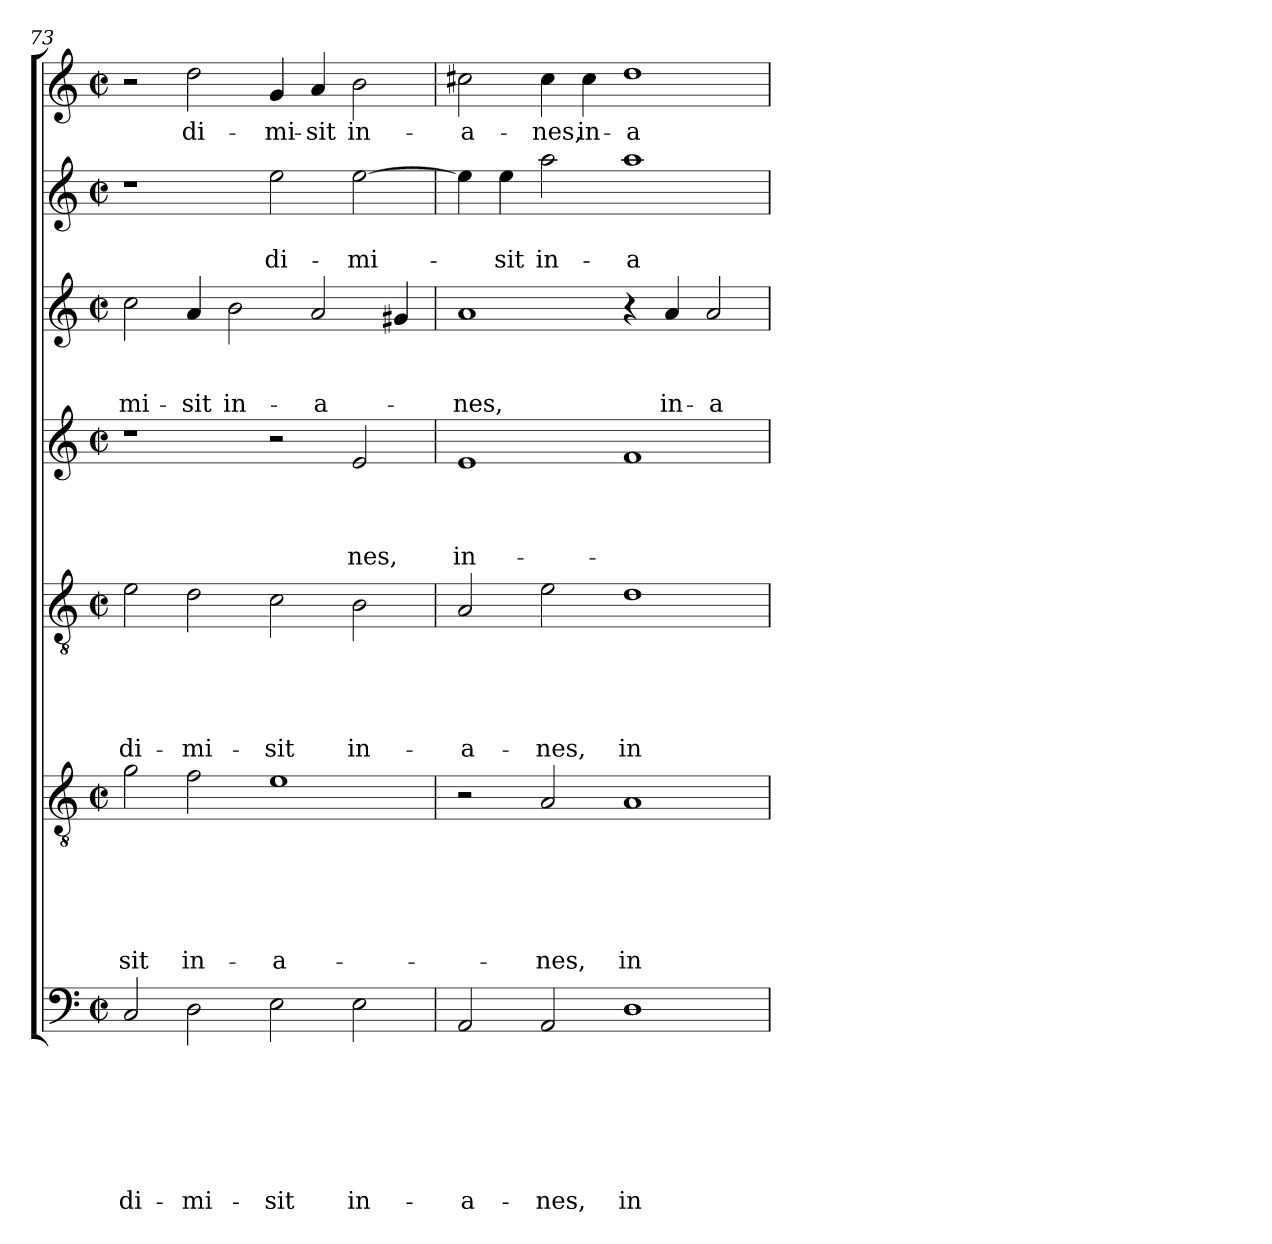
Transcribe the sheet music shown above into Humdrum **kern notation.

**kern	**text	**text	**text	**text	**text	**text	**text	**kern	**text	**text	**text	**text	**text	**text	**kern	**text	**text	**text	**text	**text	**kern	**text	**text	**text	**text	**kern	**text	**text	**text	**kern	**text	**text	**kern	**text
*part7	*part7	*part7	*part7	*part7	*part7	*part7	*part7	*part6	*part6	*part6	*part6	*part6	*part6	*part6	*part5	*part5	*part5	*part5	*part5	*part5	*part4	*part4	*part4	*part4	*part4	*part3	*part3	*part3	*part3	*part2	*part2	*part2	*part1	*part1
*staff7	*staff7	*staff7	*staff7	*staff7	*staff7	*staff7	*staff7	*staff6	*staff6	*staff6	*staff6	*staff6	*staff6	*staff6	*staff5	*staff5	*staff5	*staff5	*staff5	*staff5	*staff4	*staff4	*staff4	*staff4	*staff4	*staff3	*staff3	*staff3	*staff3	*staff2	*staff2	*staff2	*staff1	*staff1
*clefF4	*	*	*	*	*	*	*	*clefGv2	*	*	*	*	*	*	*clefGv2	*	*	*	*	*	*clefG2	*	*	*	*	*clefG2	*	*	*	*clefG2	*	*	*clefG2	*
*k[]	*	*	*	*	*	*	*	*k[]	*	*	*	*	*	*	*k[]	*	*	*	*	*	*k[]	*	*	*	*	*k[]	*	*	*	*k[]	*	*	*k[]	*
*C:	*	*	*	*	*	*	*	*C:	*	*	*	*	*	*	*C:	*	*	*	*	*	*C:	*	*	*	*	*C:	*	*	*	*C:	*	*	*C:	*
*M2/2	*	*	*	*	*	*	*	*M2/2	*	*	*	*	*	*	*M2/2	*	*	*	*	*	*M2/2	*	*	*	*	*M2/2	*	*	*	*M2/2	*	*	*M2/2	*
*met(c|)	*	*	*	*	*	*	*	*met(c|)	*	*	*	*	*	*	*met(c|)	*	*	*	*	*	*met(c|)	*	*	*	*	*met(c|)	*	*	*	*met(c|)	*	*	*met(c|)	*
=73	=73	=73	=73	=73	=73	=73	=73	=73	=73	=73	=73	=73	=73	=73	=73	=73	=73	=73	=73	=73	=73	=73	=73	=73	=73	=73	=73	=73	=73	=73	=73	=73	=73	=73
!	!	!	!	!	!	!	!LO:LY:b	!	!	!	!	!	!	!LO:LY:b	!	!	!	!	!	!LO:LY:b	!	!	!	!	!	!	!	!	!LO:LY:b	!	!	!	!	!
2C/	.	.	.	.	.	.	di-	2g\	.	.	.	.	.	-sit	2e\	.	.	.	.	di-	1r	.	.	.	.	2cc\	.	.	-mi-	1r	.	.	2r	.
!	!	!	!	!	!	!	!LO:LY:b	!	!	!	!	!	!	!LO:LY:b	!	!	!	!	!	!LO:LY:b	!	!	!	!	!	!	!	!	!LO:LY:b	!	!	!	!	!LO:LY:b
2D\	.	.	.	.	.	.	-mi-	2f\	.	.	.	.	.	in-	2d\	.	.	.	.	-mi-	.	.	.	.	.	4a/	.	.	-sit	.	.	.	2dd\	di-
!	!	!	!	!	!	!	!	!	!	!	!	!	!	!	!	!	!	!	!	!	!	!	!	!	!	!	!	!	!LO:LY:b	!	!	!	!	!
.	.	.	.	.	.	.	.	.	.	.	.	.	.	.	.	.	.	.	.	.	.	.	.	.	.	2b\	.	.	in-	.	.	.	.	.
!	!	!	!	!	!	!	!LO:LY:b	!	!	!	!	!	!	!LO:LY:b	!	!	!	!	!	!LO:LY:b	!	!	!	!	!	!	!	!	!	!	!	!LO:LY:b	!	!LO:LY:b
2E\	.	.	.	.	.	.	-sit	1e	.	.	.	.	.	-a-	2c\	.	.	.	.	-sit	2r	.	.	.	.	.	.	.	.	2ee\	.	di-	4g/	-mi-
!	!	!	!	!	!	!	!	!	!	!	!	!	!	!	!	!	!	!	!	!	!	!	!	!	!	!	!	!	!LO:LY:b	!	!	!	!	!LO:LY:b
.	.	.	.	.	.	.	.	.	.	.	.	.	.	.	.	.	.	.	.	.	.	.	.	.	.	2a/	.	.	-a-	.	.	.	4a/	-sit
!	!	!	!	!	!	!	!LO:LY:b	!	!	!	!	!	!	!	!	!	!	!	!	!LO:LY:b	!	!	!	!	!LO:LY:b	!	!	!	!	!	!	!LO:LY:b	!	!LO:LY:b
2E\	.	.	.	.	.	.	in-	.	.	.	.	.	.	.	2B\	.	.	.	.	in-	2e/	.	.	.	-nes,	.	.	.	.	[>2ee\	.	-mi-	2b\	in-
.	.	.	.	.	.	.	.	.	.	.	.	.	.	.	.	.	.	.	.	.	.	.	.	.	.	4g#X/	.	.	.	.	.	.	.	.
=74	=74	=74	=74	=74	=74	=74	=74	=74	=74	=74	=74	=74	=74	=74	=74	=74	=74	=74	=74	=74	=74	=74	=74	=74	=74	=74	=74	=74	=74	=74	=74	=74	=74	=74
!	!	!	!	!	!	!	!LO:LY:b	!	!	!	!	!	!	!	!	!	!	!	!	!LO:LY:b	!	!	!	!	!LO:LY:b:rj	!	!	!	!LO:LY:b	!	!	!	!	!LO:LY:b
2AA/	.	.	.	.	.	.	-a-	2r	.	.	.	.	.	.	2A/	.	.	.	.	-a-	1e	.	.	.	in-	1a	.	.	-nes,	4ee\]	.	.	2cc#X\	-a-
!	!	!	!	!	!	!	!	!	!	!	!	!	!	!	!	!	!	!	!	!	!	!	!	!	!	!	!	!	!	!	!	!LO:LY:b	!	!
.	.	.	.	.	.	.	.	.	.	.	.	.	.	.	.	.	.	.	.	.	.	.	.	.	.	.	.	.	.	4ee\	.	-sit	.	.
!	!	!	!	!	!	!	!LO:LY:b	!	!	!	!	!	!	!LO:LY:b	!	!	!	!	!	!LO:LY:b	!	!	!	!	!	!	!	!	!	!	!	!LO:LY:b	!	!LO:LY:b
2AA/	.	.	.	.	.	.	-nes,	2A/	.	.	.	.	.	-nes,	2e\	.	.	.	.	-nes,	.	.	.	.	.	.	.	.	.	2aa\	.	in-	4cc#\	-nes,
!	!	!	!	!	!	!	!	!	!	!	!	!	!	!	!	!	!	!	!	!	!	!	!	!	!	!	!	!	!	!	!	!	!	!LO:LY:b
.	.	.	.	.	.	.	.	.	.	.	.	.	.	.	.	.	.	.	.	.	.	.	.	.	.	.	.	.	.	.	.	.	4cc#\	in-
!	!	!	!	!	!	!	!LO:LY:b:rj	!	!	!	!	!	!	!LO:LY:b:rj	!	!	!	!	!	!LO:LY:b:rj	!	!	!	!	!	!	!	!	!	!	!	!LO:LY:b:rj	!	!LO:LY:b:rj
1D	.	.	.	.	.	.	in-	1A	.	.	.	.	.	in-	1d	.	.	.	.	in-	1f	.	.	.	.	4r	.	.	.	1aa	.	-a-	1dd	-a-
!	!	!	!	!	!	!	!	!	!	!	!	!	!	!	!	!	!	!	!	!	!	!	!	!	!	!	!	!	!LO:LY:b	!	!	!	!	!
.	.	.	.	.	.	.	.	.	.	.	.	.	.	.	.	.	.	.	.	.	.	.	.	.	.	4a/	.	.	in-	.	.	.	.	.
!	!	!	!	!	!	!	!	!	!	!	!	!	!	!	!	!	!	!	!	!	!	!	!	!	!	!	!	!	!LO:LY:b	!	!	!	!	!
.	.	.	.	.	.	.	.	.	.	.	.	.	.	.	.	.	.	.	.	.	.	.	.	.	.	2a/	.	.	-a-	.	.	.	.	.
=	=	=	=	=	=	=	=	=	=	=	=	=	=	=	=	=	=	=	=	=	=	=	=	=	=	=	=	=	=	=	=	=	=	=
*-	*-	*-	*-	*-	*-	*-	*-	*-	*-	*-	*-	*-	*-	*-	*-	*-	*-	*-	*-	*-	*-	*-	*-	*-	*-	*-	*-	*-	*-	*-	*-	*-	*-	*-
